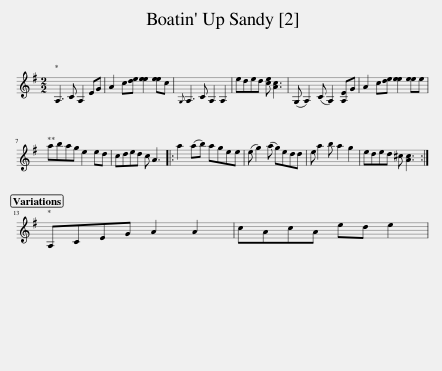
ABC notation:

X:1
L:1/8
M:2/2
I:linebreak $
K:G
V:1 treble
V:1
 A,3 C A,2 EG | A2 c[de] [ee]2 [ee]c |{G,} A,3 C A,2 A,2 | eded [ce] [Ac]3 | (G, A,2) (C A,2) [A,E]G | %5
 A2 c[de] [ee]2 [ee]e |$ abag e2 ed | cded c A3 |: a2 (ab) agee | (e g2) (a g)edd | %10
 e a2 b a2 g2 | eded ^c [Ac]3 :|$ A,CEG A2 A2 | cAcA ed e2 | %14
